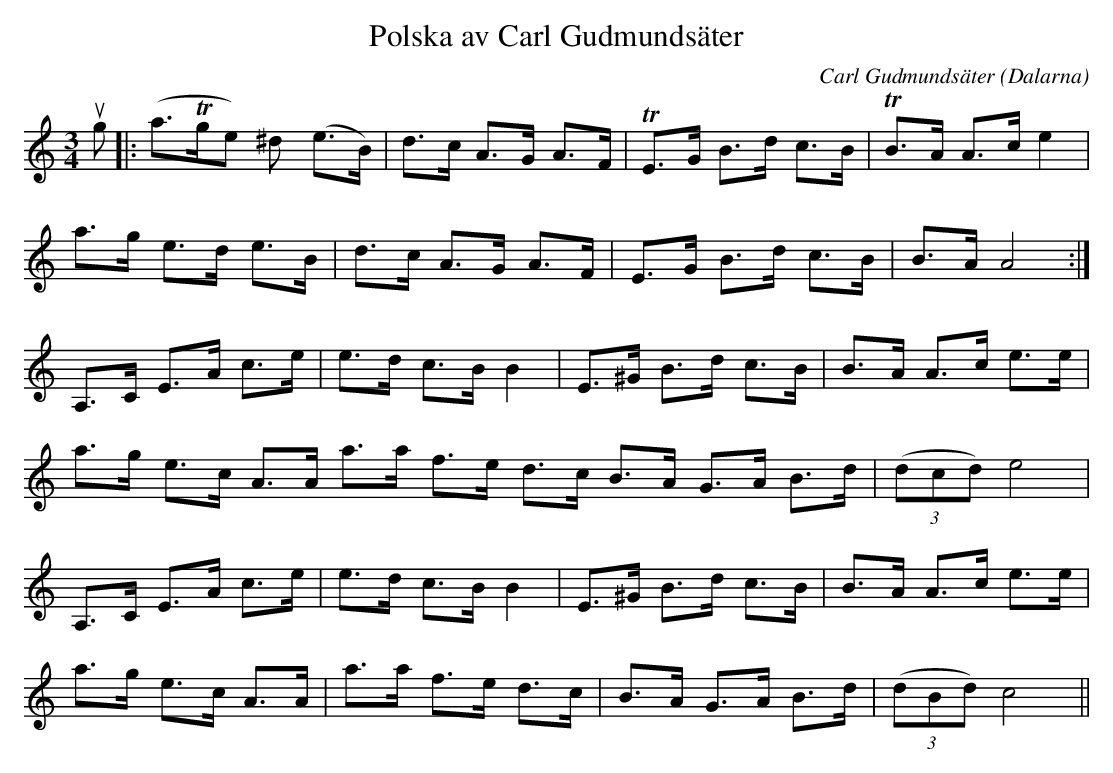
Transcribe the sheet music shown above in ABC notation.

X:1
T:Polska av Carl Gudmundsäter
C:Carl Gudmundsäter
O:Dalarna
M:3/4
L:1/8
K:Am
ug|:(a>Tge) ^d (e>B)|d>c A>G A>F|TE>G B>d c>B|TB>A A>c e2|
a>g e>d e>B|d>c A>G A>F|E>G B>d c>B|B>A A4:|
A,>C E>A c>e|e>d c>B B2|E>^G B>d c>B|B>A A>c e>e|
a>g e>c A>A a>a f>e d>c B>A G>A B>d|(3 (dcd) e4|
A,>C E>A c>e|e>d c>B B2|E>^G B>d c>B|B>A A>c e>e|
a>g e>c A>A|a>a f>e d>c|B>A G>A B>d|(3 (dBd) c4||
